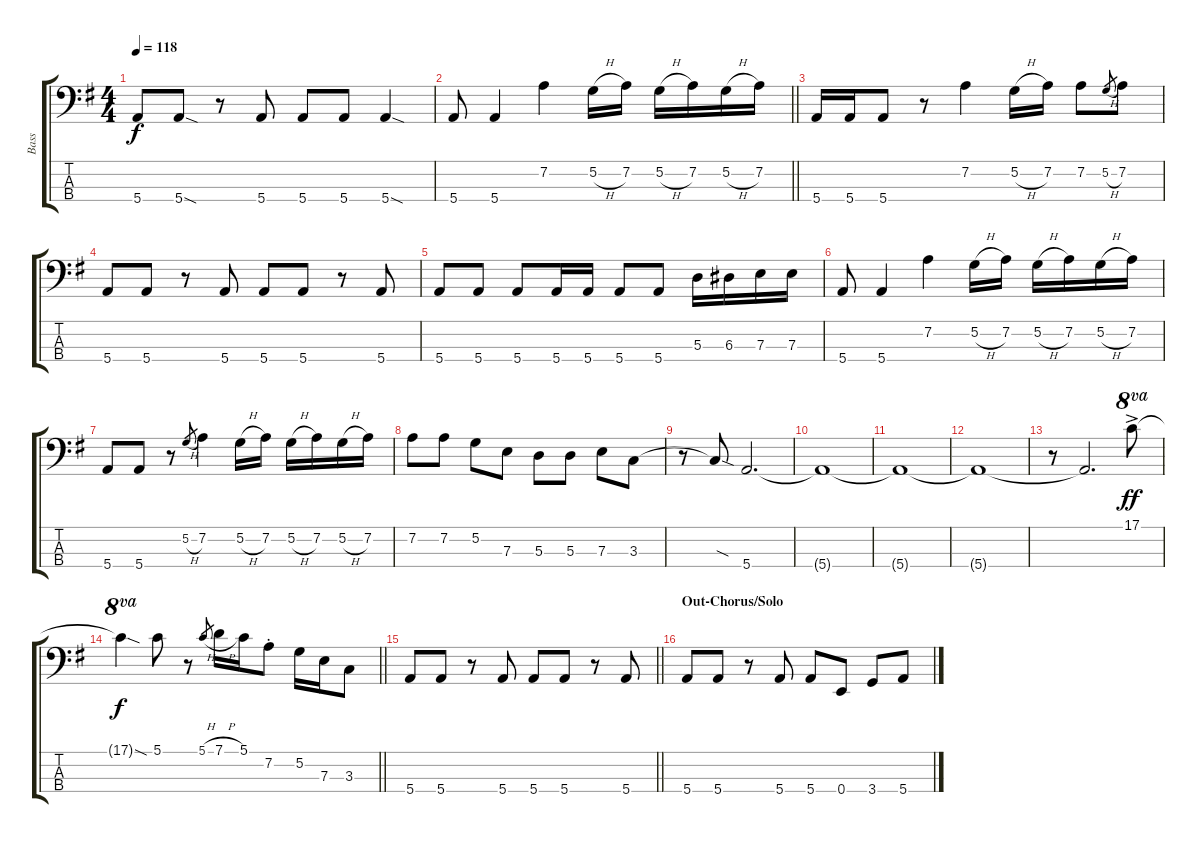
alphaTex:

\track ("Bass" "Bass") {instrument electricbassfinger}
\staff {score tabs}
\tuning (G2 D2 A1 E1) {hide}
\ts (4 4)
\tempo 118
\clef f4
\ks g
5.4.8{dy f} 5.4{sod}.8 r.8 5.4.8 5.4.8 5.4.8 5.4{sod}.4 |
\barLineRight lightlight
5.4.8 5.4.4 7.2.4 5.2{h}.16 7.2.16 5.2{h}.16 7.2.16 5.2{h}.16 7.2.16 |
5.4.16 5.4.16 5.4.8 r.8 7.2.4 5.2{h}.16 7.2.16 7.2.8 5.2{h}.8{gr} 7.2.8 |
5.4.8 5.4.8 r.8 5.4.8 5.4.8 5.4.8 r.8 5.4.8 |
5.4.8 5.4.8 5.4.8 5.4.16 5.4.16 5.4.8 5.4.8 5.3.16 6.3.16 7.3.16 7.3.16 |
5.4.8 5.4.4 7.2.4 5.2{h}.16 7.2.16 5.2{h}.16 7.2.16 5.2{h}.16 7.2.16 |
5.4.8 5.4.8 r.8 5.2{h}.8{gr} 7.2.4 5.2{h}.16 7.2.16 5.2{h}.16 7.2.16 5.2{h}.16 7.2.16 |
7.2.8 7.2.8 5.2.8 7.3.8 5.3.8 5.3.8 7.3.8 3.3.8 |
r.8 3.3{sod t}.8 5.4.2{d} |
5.4{t}.1 |
5.4{t}.1 |
5.4{t}.1 |
r.8 5.4{t}.2{d} 17.1{ac}.8{ot 8va dy ff} |
\barLineRight lightlight
17.1{sod t}.4{ot 8va dy f} 5.1.8 r.8 5.1{h}.8{gr} 7.1{h}.16 5.1.16 7.2{st}.8 5.2.16 7.3.16 3.3.8 |
\barLineRight lightlight
5.4.8 5.4.8 r.8 5.4.8 5.4.8 5.4.8 r.8 5.4.8 |
\section ("" "Out-Chorus/Solo")
5.4.8 5.4.8 r.8 5.4.8 5.4.8 0.4.8 3.4.8 5.4.8
